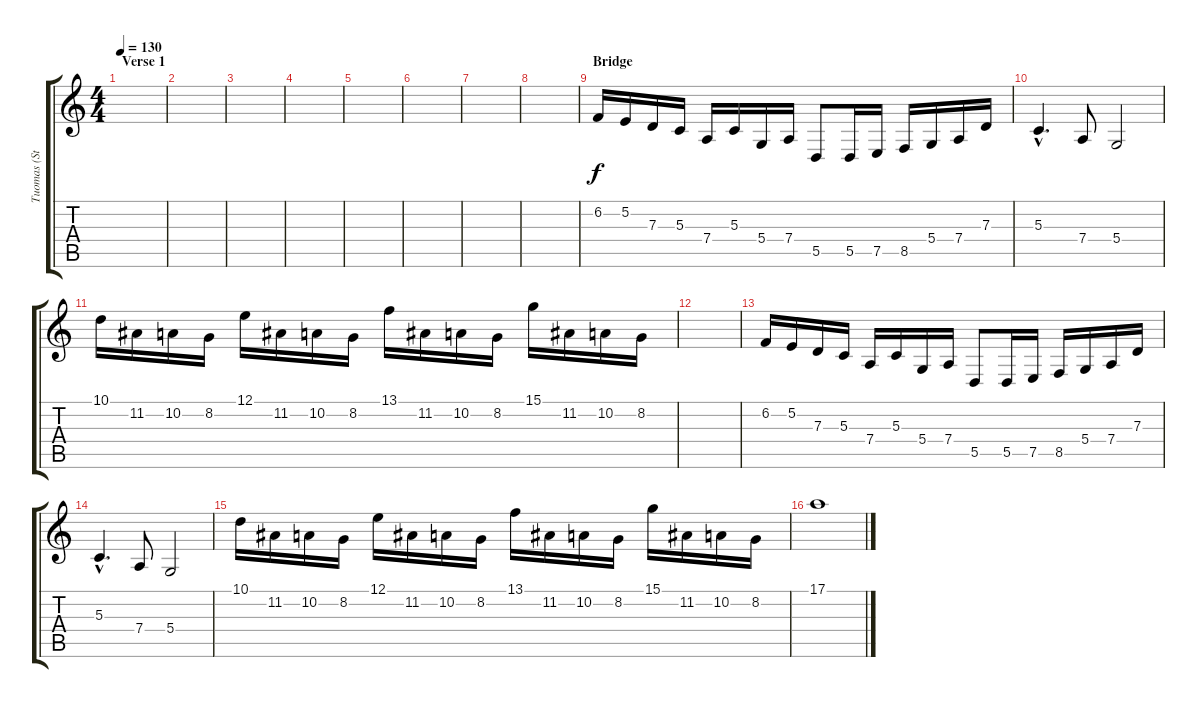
\track ("Tuomas (Strings)" "Tuomas (St") {instrument stringensemble1}
\staff {score tabs}
\tuning (E4 B3 G3 D3 A2 E2) {hide}
\ts (4 4)
\section ("" "Verse 1")
\tempo 130
\clef g2
\ks c
|
|
|
|
|
|
|
|
\section ("" "Bridge")
6.2.16 5.2.16 7.3.16 5.3.16 7.4.16 5.3.16 5.4.16 7.4.16 5.5.8 5.5.16 7.5.16 8.5.16 5.4.16 7.4.16 7.3.16 |
5.3{hac}.4{d} 7.4.8 5.4.2 |
10.1.16 11.2.16 10.2.16 8.2.16 12.1.16 11.2.16 10.2.16 8.2.16 13.1.16 11.2.16 10.2.16 8.2.16 15.1.16 11.2.16 10.2.16 8.2.16 |
|
6.2.16 5.2.16 7.3.16 5.3.16 7.4.16 5.3.16 5.4.16 7.4.16 5.5.8 5.5.16 7.5.16 8.5.16 5.4.16 7.4.16 7.3.16 |
5.3{hac}.4{d} 7.4.8 5.4.2 |
10.1.16 11.2.16 10.2.16 8.2.16 12.1.16 11.2.16 10.2.16 8.2.16 13.1.16 11.2.16 10.2.16 8.2.16 15.1.16 11.2.16 10.2.16 8.2.16 |
17.1.1
